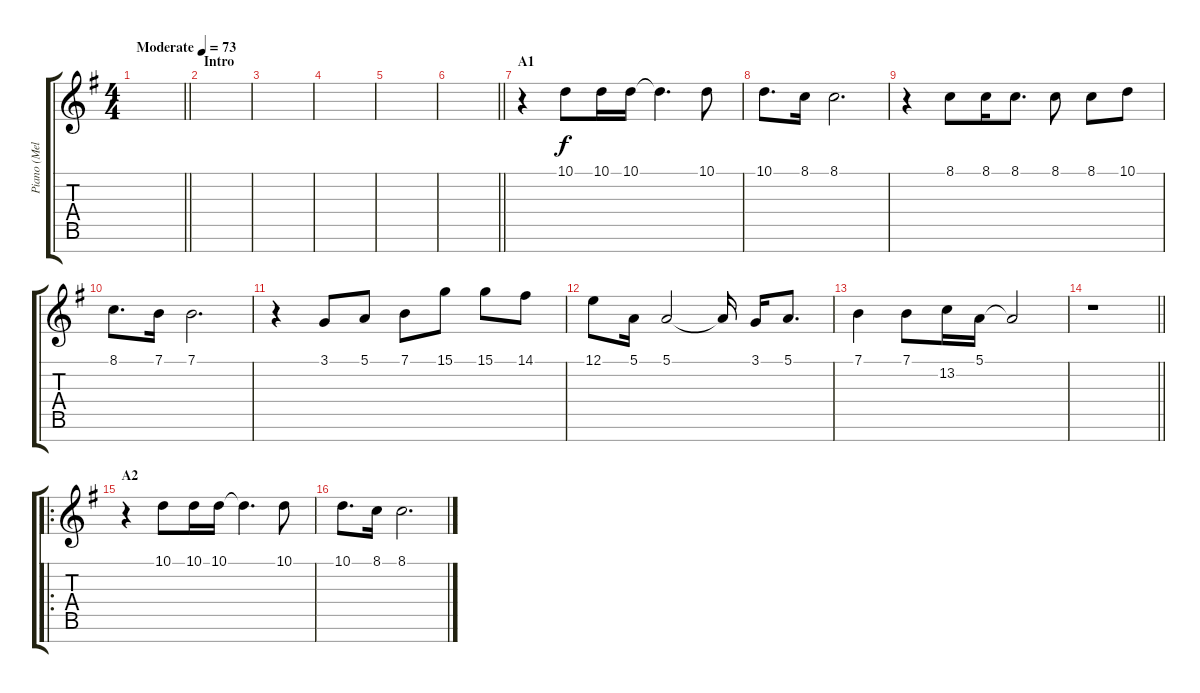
\track ("Piano (Melody)" "Piano (Mel") {instrument acousticgrandpiano}
\staff {score tabs}
\tuning (E4 B3 G3 D3 A2 E2 B1) {hide}
\ts (4 4)
\tempo (73 "Moderate")
\clef g2
\barLineRight lightlight
\ks g
|
\section ("" "Intro")
|
|
|
|
\barLineRight lightlight
|
\section ("" "A1")
r.4 10.1.8 10.1.16 10.1.16 10.1{t}.4{d} 10.1.8 |
10.1.8{d} 8.1.16 8.1.2{d} |
r.4 8.1.8 8.1.16 8.1.8{d} 8.1.8 8.1.8 10.1.8 |
8.1.8{d} 7.1.16 7.1.2{d} |
r.4 3.1.8 5.1.8 7.1.8 15.1.8 15.1.8 14.1.8 |
12.1.8 5.1.16 5.1.2 5.1{t}.16 3.1.16 5.1.8{d} |
7.1.4 7.1.8 13.2.16 5.1.16 5.1{t}.2 |
\barLineRight lightlight
r.1 |
\ro
\section ("" "A2")
r.4 10.1.8 10.1.16 10.1.16 10.1{t}.4{d} 10.1.8 |
10.1.8{d} 8.1.16 8.1.2{d}
